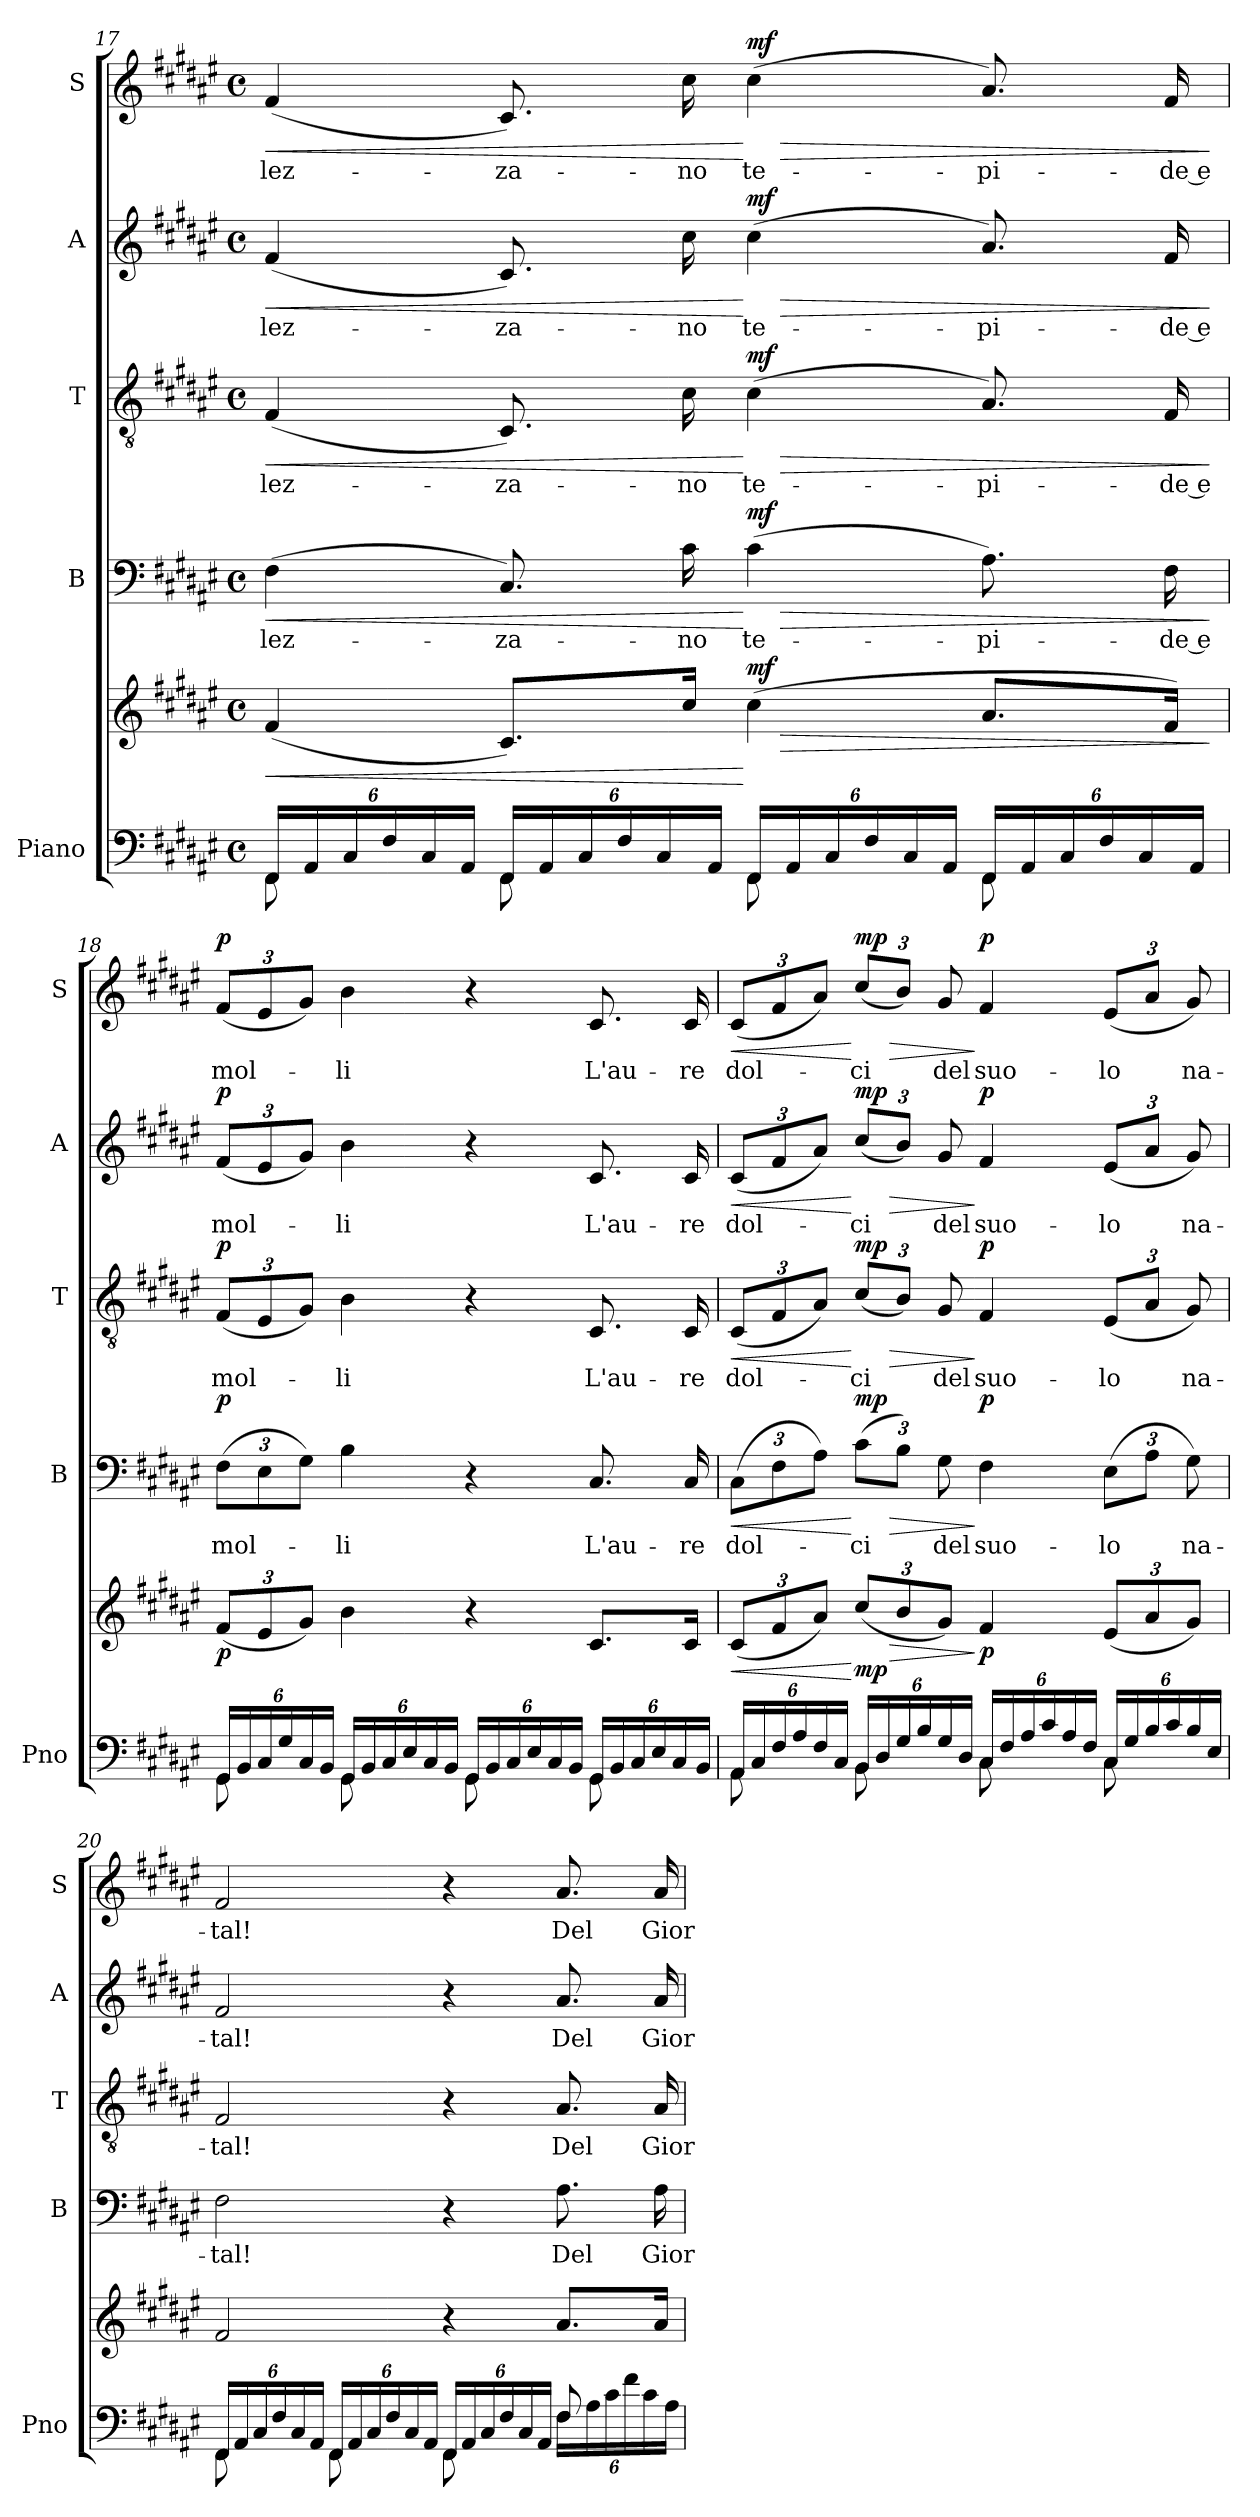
**kern	**kern	**dynam	**kern	**text	**dynam	**kern	**text	**dynam	**kern	**text	**dynam	**kern	**text	**dynam
*part5	*part5	*part5	*part4	*part4	*part4	*part3	*part3	*part3	*part2	*part2	*part2	*part1	*part1	*part1
*staff6	*staff5	*staff5/6	*staff4	*staff4	*staff4	*staff3	*staff3	*staff3	*staff2	*staff2	*staff2	*staff1	*staff1	*staff1
*I"Piano	*	*	*I"B	*	*	*I"T	*	*	*I"A	*	*	*I"S	*	*
*I'Pno	*	*	*I'B	*	*	*I'T	*	*	*I'A	*	*	*I'S	*	*
!!LO:LB:g=z
*clefF4	*clefG2	*	*clefF4	*	*	*clefGv2	*	*	*clefG2	*	*	*clefG2	*	*
*k[f#c#g#d#a#e#]	*k[f#c#g#d#a#e#]	*	*k[f#c#g#d#a#e#]	*	*	*k[f#c#g#d#a#e#]	*	*	*k[f#c#g#d#a#e#]	*	*	*k[f#c#g#d#a#e#]	*	*
*M4/4	*M4/4	*	*M4/4	*	*	*M4/4	*	*	*M4/4	*	*	*M4/4	*	*
*met(c)	*met(c)	*	*met(c)	*	*	*met(c)	*	*	*met(c)	*	*	*met(c)	*	*
*Xbrackettup	*	*	*	*	*	*	*	*	*	*	*	*	*	*
=17	=17	=17	=17	=17	=17	=17	=17	=17	=17	=17	=17	=17	=17	=17
*^	*	*	*	*	*	*	*	*	*	*	*	*	*	*
!	!	!	!LO:HP:b	!	!	!LO:HP:b	!	!	!LO:HP:b	!	!	!LO:HP:b	!	!	!LO:HP:b
24FF#/LL	8FF#\	(4f#/	<	(4F#\	-lez-	<	(4F#/	-lez-	<	(4f#/	-lez-	<	(4f#/	-lez-	<
24AA#/	.	.	.	.	.	.	.	.	.	.	.	.	.	.	.
24C#/	.	.	.	.	.	.	.	.	.	.	.	.	.	.	.
24F#/	8ryy	.	.	.	.	.	.	.	.	.	.	.	.	.	.
24C#/	.	.	.	.	.	.	.	.	.	.	.	.	.	.	.
24AA#/JJ	.	.	.	.	.	.	.	.	.	.	.	.	.	.	.
24FF#/LL	8FF#\	8.c#/L)	.	8.C#/)	-za-	.	8.C#/)	-za-	.	8.c#/)	-za-	.	8.c#/)	-za-	.
24AA#/	.	.	.	.	.	.	.	.	.	.	.	.	.	.	.
24C#/	.	.	.	.	.	.	.	.	.	.	.	.	.	.	.
24F#/	8ryy	.	.	.	.	.	.	.	.	.	.	.	.	.	.
24C#/	.	.	.	.	.	.	.	.	.	.	.	.	.	.	.
.	.	16cc#/Jk	.	16c#\	-no	.	16c#\	-no	.	16cc#\	-no	.	16cc#\	-no	.
24AA#/JJ	.	.	.	.	.	.	.	.	.	.	.	.	.	.	.
!	!	!	!LO:HP:n=1:b	!	!	!LO:HP:n=1:b	!	!	!LO:HP:n=1:b	!	!	!LO:HP:n=1:b	!	!	!LO:HP:n=1:b
!	!	!	!LO:DY:n=1:a	!	!	!LO:DY:n=1:a	!	!	!LO:DY:n=1:a	!	!	!LO:DY:n=1:a	!	!	!LO:DY:n=1:a
24FF#/LL	8FF#\	(4cc#\	[ > mf	(4c#\	te-	[ > mf	(4c#\	te-	[ > mf	(4cc#\	te-	[ > mf	(4cc#\	te-	[ > mf
24AA#/	.	.	.	.	.	.	.	.	.	.	.	.	.	.	.
24C#/	.	.	.	.	.	.	.	.	.	.	.	.	.	.	.
24F#/	8ryy	.	.	.	.	.	.	.	.	.	.	.	.	.	.
24C#/	.	.	.	.	.	.	.	.	.	.	.	.	.	.	.
24AA#/JJ	.	.	.	.	.	.	.	.	.	.	.	.	.	.	.
24FF#/LL	8FF#\	8.a#/L	.	8.A#\)	-pi-	.	8.A#/)	-pi-	.	8.a#/)	-pi-	.	8.a#/)	-pi-	.
24AA#/	.	.	.	.	.	.	.	.	.	.	.	.	.	.	.
24C#/	.	.	.	.	.	.	.	.	.	.	.	.	.	.	.
24F#/	8ryy	.	.	.	.	.	.	.	.	.	.	.	.	.	.
24C#/	.	.	.	.	.	.	.	.	.	.	.	.	.	.	.
.	.	16f#/Jk)	.	16F#\	de e	.	16F#/	de e	.	16f#/	de e	.	16f#/	de e	.
24AA#/JJ	.	.	.	.	.	.	.	.	.	.	.	.	.	.	.
*v	*v	*	*	*	*	*	*	*	*	*	*	*	*	*	*
.	.	]	.	.	]	.	.	]	.	.	]	.	.	]
=18	=18	=18	=18	=18	=18	=18	=18	=18	=18	=18	=18	=18	=18	=18
*^	*	*	*	*	*	*	*	*	*	*	*	*	*	*
*	*	*Xbrackettup	*	*Xbrackettup	*	*	*Xbrackettup	*	*	*Xbrackettup	*	*	*Xbrackettup	*	*
!	!	!	!LO:DY:b	!	!	!LO:DY:a	!	!	!LO:DY:a	!	!	!LO:DY:a	!	!	!LO:DY:a
24GG#/LL	8GG#\	(12f#/L	p	(12F#\L	mol-	p	(12F#/L	mol-	p	(12f#/L	mol-	p	(12f#/L	mol-	p
24BB/	.	.	.	.	.	.	.	.	.	.	.	.	.	.	.
24C#/	.	12e#/	.	12E#\	.	.	12E#/	.	.	12e#/	.	.	12e#/	.	.
24G#/	8ryy	.	.	.	.	.	.	.	.	.	.	.	.	.	.
24C#/	.	12g#/J)	.	12G#\J)	.	.	12G#/J)	.	.	12g#/J)	.	.	12g#/J)	.	.
24BB/JJ	.	.	.	.	.	.	.	.	.	.	.	.	.	.	.
24GG#/LL	8GG#\	4b\	.	4B\	-li	.	4B\	-li	.	4b\	-li	.	4b\	-li	.
24BB/	.	.	.	.	.	.	.	.	.	.	.	.	.	.	.
24C#/	.	.	.	.	.	.	.	.	.	.	.	.	.	.	.
24E#/	8ryy	.	.	.	.	.	.	.	.	.	.	.	.	.	.
24C#/	.	.	.	.	.	.	.	.	.	.	.	.	.	.	.
24BB/JJ	.	.	.	.	.	.	.	.	.	.	.	.	.	.	.
24GG#/LL	8GG#\	4r	.	4r	.	.	4r	.	.	4r	.	.	4r	.	.
24BB/	.	.	.	.	.	.	.	.	.	.	.	.	.	.	.
24C#/	.	.	.	.	.	.	.	.	.	.	.	.	.	.	.
24E#/	8ryy	.	.	.	.	.	.	.	.	.	.	.	.	.	.
24C#/	.	.	.	.	.	.	.	.	.	.	.	.	.	.	.
24BB/JJ	.	.	.	.	.	.	.	.	.	.	.	.	.	.	.
24GG#/LL	8GG#\	8.c#/L	.	8.C#/	L'au-	.	8.C#/	L'au-	.	8.c#/	L'au-	.	8.c#/	L'au-	.
24BB/	.	.	.	.	.	.	.	.	.	.	.	.	.	.	.
24C#/	.	.	.	.	.	.	.	.	.	.	.	.	.	.	.
24E#/	8ryy	.	.	.	.	.	.	.	.	.	.	.	.	.	.
24C#/	.	.	.	.	.	.	.	.	.	.	.	.	.	.	.
.	.	16c#/Jk	.	16C#/	-re	.	16C#/	-re	.	16c#/	-re	.	16c#/	-re	.
24BB/JJ	.	.	.	.	.	.	.	.	.	.	.	.	.	.	.
!!LO:PB:g=z
=19	=19	=19	=19	=19	=19	=19	=19	=19	=19	=19	=19	=19	=19	=19	=19
!	!	!	!LO:HP:b	!	!	!LO:HP:b	!	!	!LO:HP:b	!	!	!LO:HP:b	!	!	!LO:HP:b
24AA#/LL	8AA#\	(12c#/L	<	(12C#\L	dol-	<	(12C#/L	dol-	<	(12c#/L	dol-	<	(12c#/L	dol-	<
24C#/	.	.	.	.	.	.	.	.	.	.	.	.	.	.	.
24F#/	.	12f#/	.	12F#\	.	.	12F#/	.	.	12f#/	.	.	12f#/	.	.
24A#/	8ryy	.	.	.	.	.	.	.	.	.	.	.	.	.	.
24F#/	.	12a#/J)	.	12A#\J)	.	.	12A#/J)	.	.	12a#/J)	.	.	12a#/J)	.	.
24C#/JJ	.	.	.	.	.	.	.	.	.	.	.	.	.	.	.
!	!	!	!LO:HP:n=1:b	!	!	!LO:HP:n=1:b	!	!	!LO:HP:n=1:b	!	!	!LO:HP:n=1:b	!	!	!LO:HP:n=1:b
!	!	!	!LO:DY:n=1:b	!	!	!LO:DY:n=1:a	!	!	!LO:DY:n=1:a	!	!	!LO:DY:n=1:a	!	!	!LO:DY:n=1:a
24BB/LL	8BB\	(12cc#/L	[ > mp	(12c#\L	-ci	[ > mp	(12c#/L	-ci	[ > mp	(12cc#/L	-ci	[ > mp	(12cc#/L	-ci	[ > mp
24D#/	.	.	.	.	.	.	.	.	.	.	.	.	.	.	.
24G#/	.	12b/	.	12B\J)	.	.	12B/J)	.	.	12b/J)	.	.	12b/J)	.	.
24B/	8ryy	.	.	.	.	.	.	.	.	.	.	.	.	.	.
24G#/	.	12g#/J)	.	12G#\	del	.	12G#/	del	.	12g#/	del	.	12g#/	del	.
24D#/JJ	.	.	.	.	.	.	.	.	.	.	.	.	.	.	.
!	!	!	!LO:DY:n=2:b	!	!	!LO:DY:n=2:a	!	!	!LO:DY:n=2:a	!	!	!LO:DY:n=2:a	!	!	!LO:DY:n=2:a
24C#/LL	8C#\	4f#/	] p	4F#\	suo-	] p	4F#/	suo-	] p	4f#/	suo-	] p	4f#/	suo-	] p
24F#/	.	.	.	.	.	.	.	.	.	.	.	.	.	.	.
24A#/	.	.	.	.	.	.	.	.	.	.	.	.	.	.	.
24c#/	8ryy	.	.	.	.	.	.	.	.	.	.	.	.	.	.
24A#/	.	.	.	.	.	.	.	.	.	.	.	.	.	.	.
24F#/JJ	.	.	.	.	.	.	.	.	.	.	.	.	.	.	.
24C#/LL	8C#\	(12e#/L	.	(12E#\L	-lo	.	(12E#/L	-lo	.	(12e#/L	-lo	.	(12e#/L	-lo	.
24G#/	.	.	.	.	.	.	.	.	.	.	.	.	.	.	.
24B/	.	12a#/	.	12A#\J	.	.	12A#/J	.	.	12a#/J	.	.	12a#/J	.	.
24c#/	8ryy	.	.	.	.	.	.	.	.	.	.	.	.	.	.
24B/	.	12g#/J)	.	12G#\)	na-	.	12G#/)	na-	.	12g#/)	na-	.	12g#/)	na-	.
24E#/JJ	.	.	.	.	.	.	.	.	.	.	.	.	.	.	.
=20	=20	=20	=20	=20	=20	=20	=20	=20	=20	=20	=20	=20	=20	=20	=20
24FF#/LL	8FF#\	2f#/	.	2F#\	-tal!	.	2F#/	-tal!	.	2f#/	-tal!	.	2f#/	-tal!	.
24AA#/	.	.	.	.	.	.	.	.	.	.	.	.	.	.	.
24C#/	.	.	.	.	.	.	.	.	.	.	.	.	.	.	.
24F#/	8ryy	.	.	.	.	.	.	.	.	.	.	.	.	.	.
24C#/	.	.	.	.	.	.	.	.	.	.	.	.	.	.	.
24AA#/JJ	.	.	.	.	.	.	.	.	.	.	.	.	.	.	.
24FF#/LL	8FF#\	.	.	.	.	.	.	.	.	.	.	.	.	.	.
24AA#/	.	.	.	.	.	.	.	.	.	.	.	.	.	.	.
24C#/	.	.	.	.	.	.	.	.	.	.	.	.	.	.	.
24F#/	8ryy	.	.	.	.	.	.	.	.	.	.	.	.	.	.
24C#/	.	.	.	.	.	.	.	.	.	.	.	.	.	.	.
24AA#/JJ	.	.	.	.	.	.	.	.	.	.	.	.	.	.	.
24FF#/LL	8FF#\	4r	.	4r	.	.	4r	.	.	4r	.	.	4r	.	.
24AA#/	.	.	.	.	.	.	.	.	.	.	.	.	.	.	.
24C#/	.	.	.	.	.	.	.	.	.	.	.	.	.	.	.
24F#/	8ryy	.	.	.	.	.	.	.	.	.	.	.	.	.	.
24C#/	.	.	.	.	.	.	.	.	.	.	.	.	.	.	.
24AA#/JJ	.	.	.	.	.	.	.	.	.	.	.	.	.	.	.
24F#\LL	8F#/	8.a#/L	.	8.A#\	Del	.	8.A#/	Del	.	8.a#/	Del	.	8.a#/	Del	.
24A#\	.	.	.	.	.	.	.	.	.	.	.	.	.	.	.
24c#\	.	.	.	.	.	.	.	.	.	.	.	.	.	.	.
24f#\	8ryy	.	.	.	.	.	.	.	.	.	.	.	.	.	.
24c#\	.	.	.	.	.	.	.	.	.	.	.	.	.	.	.
.	.	16a#/Jk	.	16A#\	Gior-	.	16A#/	Gior-	.	16a#/	Gior-	.	16a#/	Gior-	.
24A#\JJ	.	.	.	.	.	.	.	.	.	.	.	.	.	.	.
*v	*v	*	*	*	*	*	*	*	*	*	*	*	*	*	*
=	=	=	=	=	=	=	=	=	=	=	=	=	=	=
*-	*-	*-	*-	*-	*-	*-	*-	*-	*-	*-	*-	*-	*-	*-
